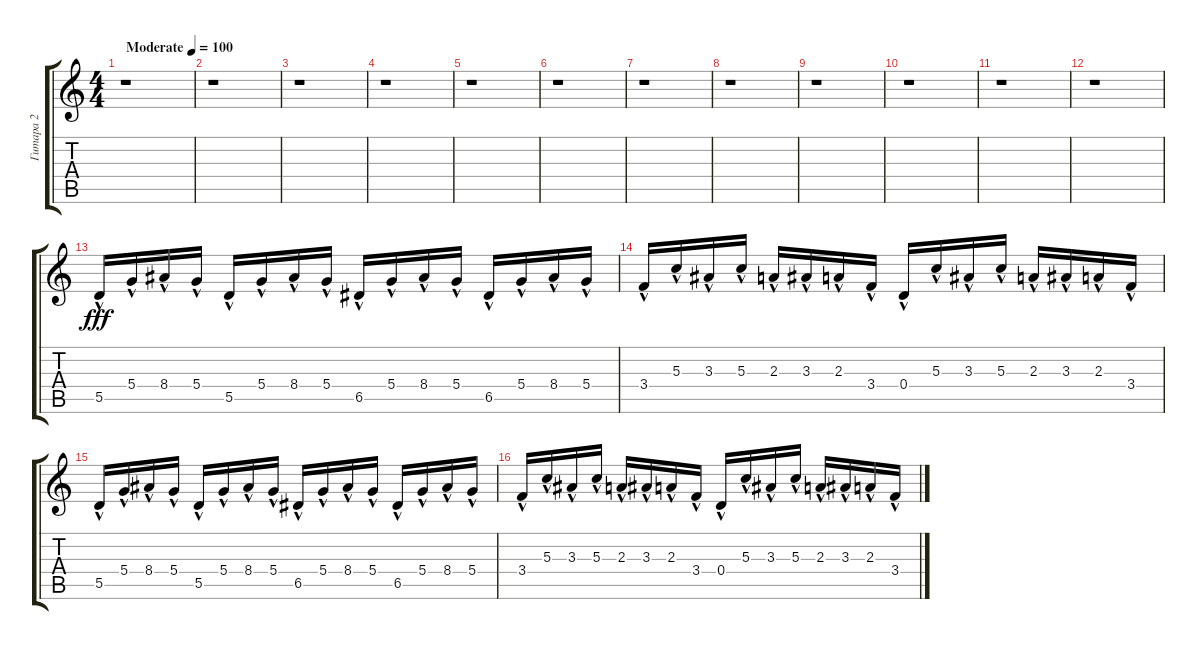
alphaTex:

\track ("Гитара 2" "Гитара 2") {instrument distortionguitar}
\staff {score tabs}
\tuning (E4 B3 G3 D3 A2 E2) {hide}
\ts (4 4)
\tempo (100 "Moderate")
\clef g2
\ks c
r.1{dy fff instrument distortionguitar} |
r.1 |
r.1 |
r.1 |
r.1 |
r.1 |
r.1 |
r.1 |
r.1 |
r.1 |
r.1 |
r.1 |
5.5{hac}.16 5.4{hac}.16 8.4{hac}.16 5.4{hac}.16 5.5{hac}.16 5.4{hac}.16 8.4{hac}.16 5.4{hac}.16 6.5{hac}.16 5.4{hac}.16 8.4{hac}.16 5.4{hac}.16 6.5{hac}.16 5.4{hac}.16 8.4{hac}.16 5.4{hac}.16 |
3.4{hac}.16 5.3{hac}.16 3.3{hac}.16 5.3{hac}.16 2.3{hac}.16 3.3{hac}.16 2.3{hac}.16 3.4{hac}.16 0.4{hac}.16 5.3{hac}.16 3.3{hac}.16 5.3{hac}.16 2.3{hac}.16 3.3{hac}.16 2.3{hac}.16 3.4{hac}.16 |
5.5{hac}.16 5.4{hac}.16 8.4{hac}.16 5.4{hac}.16 5.5{hac}.16 5.4{hac}.16 8.4{hac}.16 5.4{hac}.16 6.5{hac}.16 5.4{hac}.16 8.4{hac}.16 5.4{hac}.16 6.5{hac}.16 5.4{hac}.16 8.4{hac}.16 5.4{hac}.16 |
3.4{hac}.16 5.3{hac}.16 3.3{hac}.16 5.3{hac}.16 2.3{hac}.16 3.3{hac}.16 2.3{hac}.16 3.4{hac}.16 0.4{hac}.16 5.3{hac}.16 3.3{hac}.16 5.3{hac}.16 2.3{hac}.16 3.3{hac}.16 2.3{hac}.16 3.4{hac}.16
